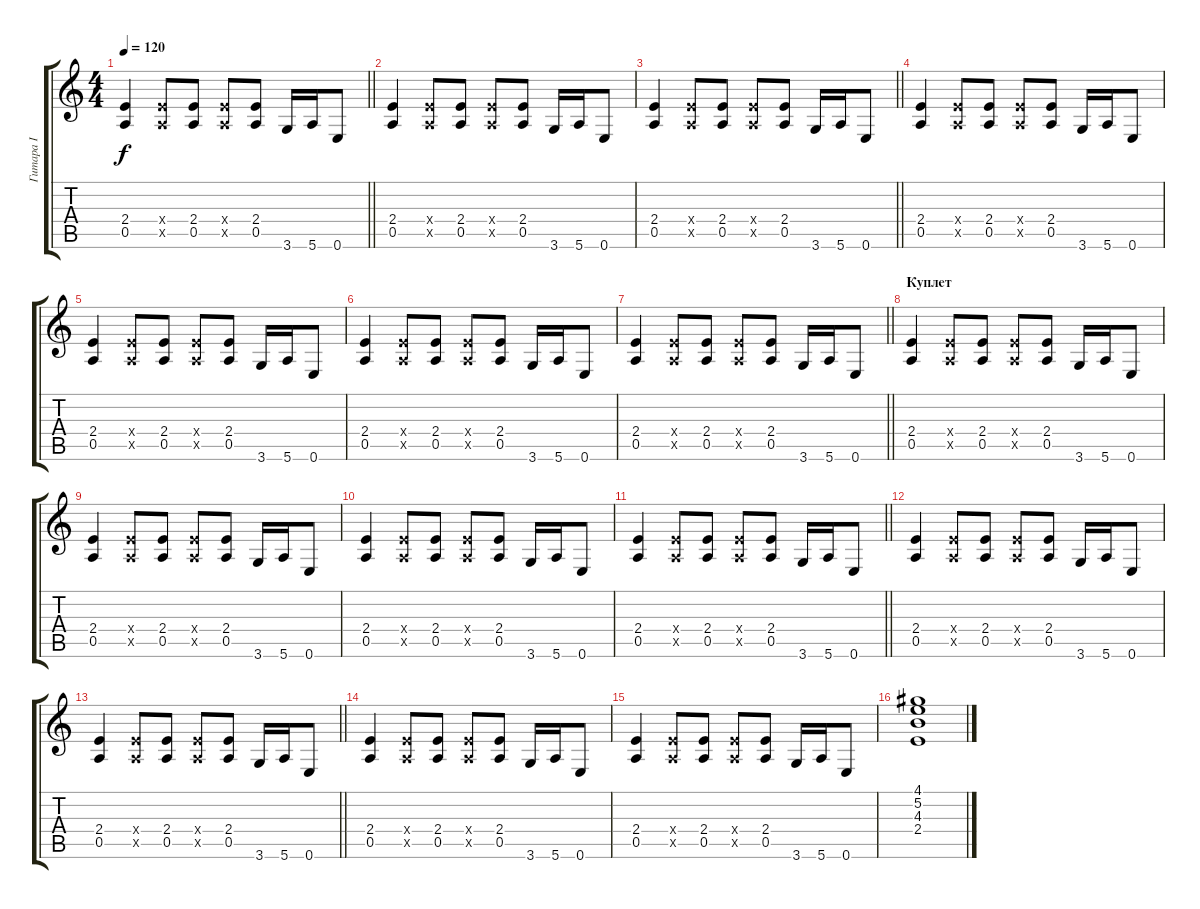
\track ("Гитара I" "Гитара I") {instrument distortionguitar}
\staff {score tabs}
\tuning (E4 B3 G3 D3 A2 E2) {hide}
\ts (4 4)
\tempo 120
\clef g2
\barLineRight lightlight
\ks c
(2.4 0.5).4{dy f} (2.4{x} 0.5{x}).8 (2.4 0.5).8 (2.4{x} 0.5{x}).8 (2.4 0.5).8 3.6.16 5.6.16 0.6.8 |
(2.4 0.5).4 (2.4{x} 0.5{x}).8 (2.4 0.5).8 (2.4{x} 0.5{x}).8 (2.4 0.5).8 3.6.16 5.6.16 0.6.8 |
\barLineRight lightlight
(2.4 0.5).4 (2.4{x} 0.5{x}).8 (2.4 0.5).8 (2.4{x} 0.5{x}).8 (2.4 0.5).8 3.6.16 5.6.16 0.6.8 |
(2.4 0.5).4 (2.4{x} 0.5{x}).8 (2.4 0.5).8 (2.4{x} 0.5{x}).8 (2.4 0.5).8 3.6.16 5.6.16 0.6.8 |
(2.4 0.5).4 (2.4{x} 0.5{x}).8 (2.4 0.5).8 (2.4{x} 0.5{x}).8 (2.4 0.5).8 3.6.16 5.6.16 0.6.8 |
(2.4 0.5).4 (2.4{x} 0.5{x}).8 (2.4 0.5).8 (2.4{x} 0.5{x}).8 (2.4 0.5).8 3.6.16 5.6.16 0.6.8 |
\barLineRight lightlight
(2.4 0.5).4 (2.4{x} 0.5{x}).8 (2.4 0.5).8 (2.4{x} 0.5{x}).8 (2.4 0.5).8 3.6.16 5.6.16 0.6.8 |
\section ("" "Куплет")
(2.4 0.5).4 (2.4{x} 0.5{x}).8 (2.4 0.5).8 (2.4{x} 0.5{x}).8 (2.4 0.5).8 3.6.16 5.6.16 0.6.8 |
(2.4 0.5).4 (2.4{x} 0.5{x}).8 (2.4 0.5).8 (2.4{x} 0.5{x}).8 (2.4 0.5).8 3.6.16 5.6.16 0.6.8 |
(2.4 0.5).4 (2.4{x} 0.5{x}).8 (2.4 0.5).8 (2.4{x} 0.5{x}).8 (2.4 0.5).8 3.6.16 5.6.16 0.6.8 |
\barLineRight lightlight
(2.4 0.5).4 (2.4{x} 0.5{x}).8 (2.4 0.5).8 (2.4{x} 0.5{x}).8 (2.4 0.5).8 3.6.16 5.6.16 0.6.8 |
(2.4 0.5).4 (2.4{x} 0.5{x}).8 (2.4 0.5).8 (2.4{x} 0.5{x}).8 (2.4 0.5).8 3.6.16 5.6.16 0.6.8 |
\barLineRight lightlight
(2.4 0.5).4 (2.4{x} 0.5{x}).8 (2.4 0.5).8 (2.4{x} 0.5{x}).8 (2.4 0.5).8 3.6.16 5.6.16 0.6.8 |
(2.4 0.5).4 (2.4{x} 0.5{x}).8 (2.4 0.5).8 (2.4{x} 0.5{x}).8 (2.4 0.5).8 3.6.16 5.6.16 0.6.8 |
(2.4 0.5).4 (2.4{x} 0.5{x}).8 (2.4 0.5).8 (2.4{x} 0.5{x}).8 (2.4 0.5).8 3.6.16 5.6.16 0.6.8 |
(4.1 5.2 4.3 2.4).1
